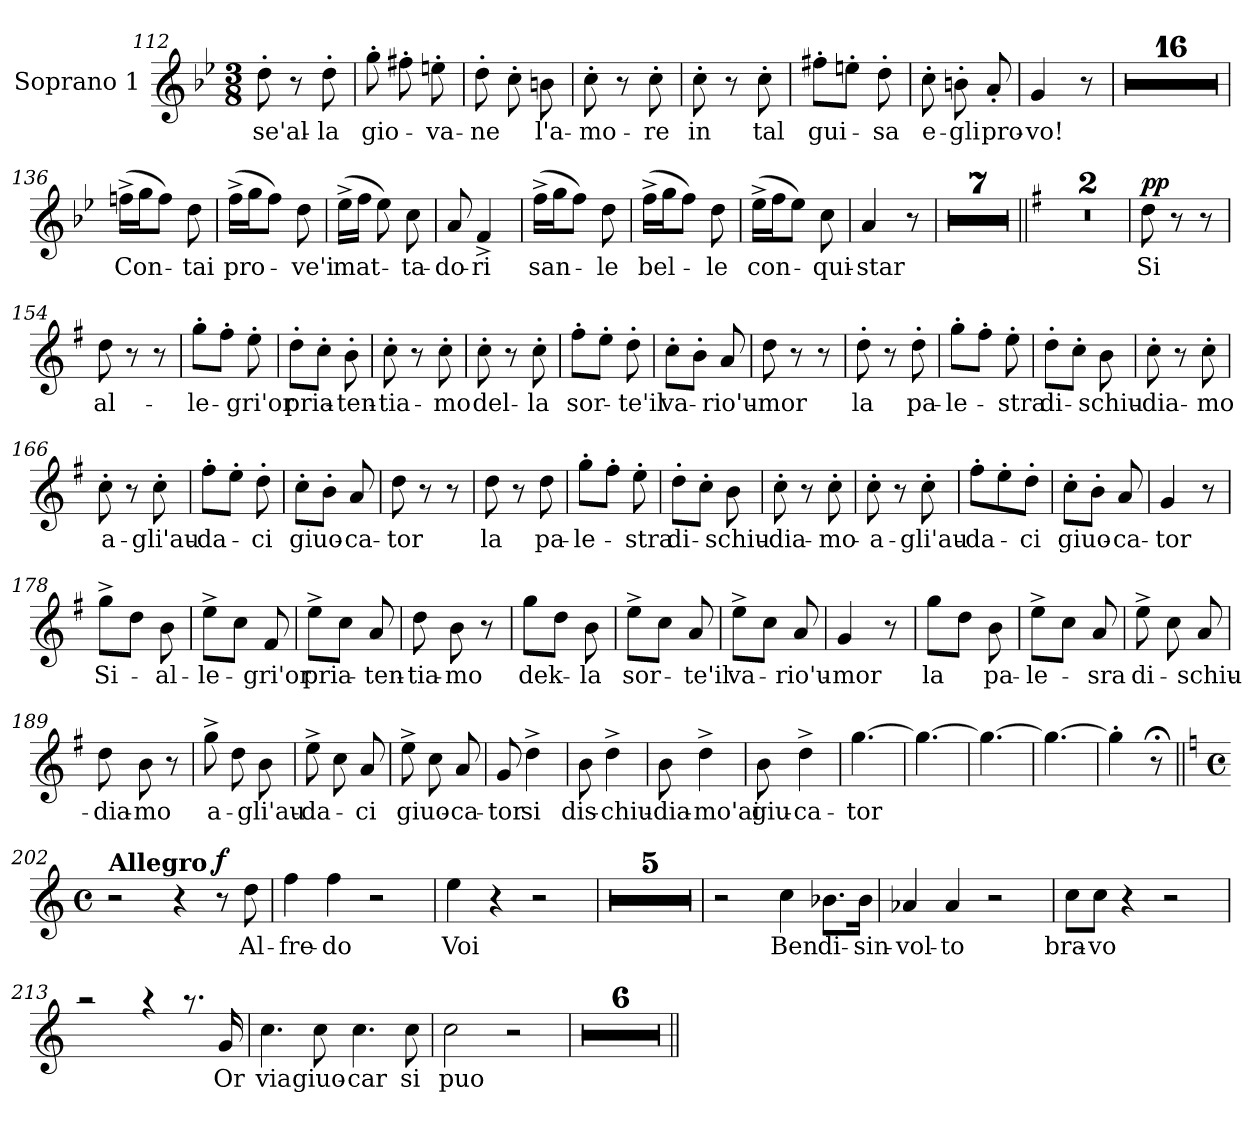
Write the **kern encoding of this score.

**kern	**text	**dynam
*part1	*part1	*part1
*staff1	*staff1	*staff1
*I"Soprano 1	*	*
*I'S.1	*	*
*clefG2	*	*
*k[b-e-]	*	*
*B-:	*	*
*M3/8	*	*
=112	=112	=112
8dd'\	se'al-	.
8r	.	.
8dd'\	-la	.
=113	=113	=113
8gg'\	gio-	.
8ff#X'\	.	.
8een'\	-va-	.
=114	=114	=114
8dd'\	-ne	.
8cc'\	.	.
8bn\	l'a-	.
=115	=115	=115
8cc'\	-mo-	.
8r	.	.
8cc'\	-re	.
=116	=116	=116
8cc'\	in	.
8r	.	.
8cc'\	tal	.
!!LO:LB:g=z
=117	=117	=117
8ff#X'\L	gui-	.
8een'\J	.	.
8dd'\	-sa	.
=118	=118	=118
8cc'\	e-	.
8bn'\	-gli	.
8a'/	pro-	.
=119	=119	=119
4g/	-vo!	.
8r	.	.
=120	=120	=120
4.r	.	.
=121	=121	=121
4.r	.	.
=122	=122	=122
4.r	.	.
=123	=123	=123
4.r	.	.
!!LO:PB:g=z
=124	=124	=124
4.r	.	.
=125	=125	=125
4.r	.	.
=126	=126	=126
4.r	.	.
=127	=127	=127
4.r	.	.
=128	=128	=128
4.r	.	.
=129	=129	=129
4.r	.	.
=130	=130	=130
4.r	.	.
=131	=131	=131
4.r	.	.
!!LO:LB:g=z
=132	=132	=132
4.r	.	.
=133	=133	=133
4.r	.	.
=134	=134	=134
4.r	.	.
=135	=135	=135
4.r	.	.
=136	=136	=136
(>16ffn^\LL	Con-	.
16gg\J	.	.
8ff\J)	.	.
8dd\	-tai	.
=137	=137	=137
(>16ff^\LL	pro-	.
16gg\J	.	.
8ff\J)	.	.
8dd\	-ve'i	.
=138	=138	=138
(>16ee-^\LL	mat-	.
16ff\JJ	.	.
8ee-\)	.	.
8cc\	-ta-	.
!!LO:PB:g=z
=139	=139	=139
8a/	-do-	.
4f^/	-ri	.
=140	=140	=140
(>16ff^\LL	san-	.
16gg\J	.	.
8ff\J)	.	.
8dd\	-le	.
=141	=141	=141
(>16ff^\LL	bel-	.
16gg\J	.	.
8ff\J)	.	.
8dd\	-le	.
=142	=142	=142
(>16ee-^\LL	con-	.
16ff\J	.	.
8ee-\J)	.	.
8cc\	-qui-	.
=143	=143	=143
4a/	-star	.
8r	.	.
=144	=144	=144
4.r	.	.
=145	=145	=145
4.r	.	.
!!LO:PB:g=z
=146	=146	=146
4.r	.	.
=147	=147	=147
4.r	.	.
=148	=148	=148
4.r	.	.
=149	=149	=149
4.r	.	.
=150	=150	=150
4.r	.	.
=151||	=151||	=151||
*k[f#]	*	*
*G:	*	*
4.r	.	.
=152	=152	=152
4.r	.	.
=153	=153	=153
!	!	!LO:DY:a
8dd\	Si	pp
8r	.	.
8r	.	.
=154	=154	=154
8dd\	al-	.
8r	.	.
8r	.	.
!!LO:PB:g=z
=155	=155	=155
8gg'\L	-le-	.
8ff#'\J	.	.
8ee'\	-gri'or	.
=156	=156	=156
8dd'\L	pria-	.
8cc'\J	.	.
8b'\	-ten-	.
=157	=157	=157
8cc'\	-tia-	.
8r	.	.
8cc'\	-mo	.
=158	=158	=158
8cc'\	del-	.
8r	.	.
8cc'\	-la	.
=159	=159	=159
8ff#'\L	sor-	.
8ee'\J	.	.
8dd'\	-te'il	.
=160	=160	=160
8cc'\L	va-	.
8b'\J	.	.
8a/	-rio'u-	.
=161	=161	=161
8dd\	-mor	.
8r	.	.
8r	.	.
=162	=162	=162
8dd'\	la	.
8r	.	.
8dd'\	pa-	.
!!LO:PB:g=z
=163	=163	=163
8gg'\L	-le-	.
8ff#'\J	.	.
8ee'\	-stra	.
=164	=164	=164
8dd'\L	di-	.
8cc'\J	.	.
8b\	-schiu-	.
=165	=165	=165
8cc'\	-dia-	.
8r	.	.
8cc'\	-mo	.
!!LO:PB:g=z
=166	=166	=166
8cc'\	a-	.
8r	.	.
8cc'\	-gli'au-	.
=167	=167	=167
8ff#'\L	-da-	.
8ee'\J	.	.
8dd'\	-ci	.
=168	=168	=168
8cc'\L	giuo-	.
8b'\J	.	.
8a/	-ca-	.
=169	=169	=169
8dd\	-tor	.
8r	.	.
8r	.	.
=170	=170	=170
8dd\	la	.
8r	.	.
8dd\	pa-	.
=171	=171	=171
8gg'\L	-le-	.
8ff#'\J	.	.
8ee'\	-stra	.
=172	=172	=172
8dd'\L	di-	.
8cc'\J	.	.
8b\	-schiu-	.
=173	=173	=173
8cc'\	-dia-	.
8r	.	.
8cc'\	-mo-	.
!!LO:PB:g=z
=174	=174	=174
8cc'\	-a-	.
8r	.	.
8cc'\	-gli'au-	.
=175	=175	=175
8ff#'\L	-da-	.
8ee'\	.	.
8dd'\J	-ci	.
=176	=176	=176
8cc'\L	giuo-	.
8b'\J	.	.
8a/	-ca-	.
=177	=177	=177
4g/	-tor	.
8r	.	.
=178	=178	=178
8gg^\L	Si-	.
8dd\J	.	.
8b\	-al-	.
=179	=179	=179
8ee^\L	-le-	.
8cc\J	.	.
8f#/	-gri'or	.
!!LO:PB:g=z
=180	=180	=180
8ee^\L	pria-	.
8cc\J	.	.
8a/	-ten-	.
=181	=181	=181
8dd\	-tia-	.
8b\	-mo	.
8r	.	.
=182	=182	=182
8gg\L	dek-	.
8dd\J	.	.
8b\	-la	.
=183	=183	=183
8ee^\L	sor-	.
8cc\J	.	.
8a/	-te'il	.
=184	=184	=184
8ee^\L	va-	.
8cc\J	.	.
8a/	-rio'u-	.
=185	=185	=185
4g/	-mor	.
8r	.	.
!!LO:PB:g=z
=186	=186	=186
8gg\L	la	.
8dd\J	.	.
8b\	pa-	.
=187	=187	=187
8ee^\L	-le-	.
8cc\J	.	.
8a/	-sra	.
=188	=188	=188
8ee^\	di-	.
8cc\	.	.
8a/	-schiu-	.
=189	=189	=189
8dd\	-dia-	.
8b\	-mo	.
8r	.	.
=190	=190	=190
8gg^\	a-	.
8dd\	.	.
8b\	-gli'au-	.
=191	=191	=191
8ee^\	-da-	.
8cc\	.	.
8a/	-ci	.
!!LO:PB:g=z
=192	=192	=192
8ee^\	giuo-	.
8cc\	.	.
8a/	-ca-	.
=193	=193	=193
8g/	-tor	.
4dd^\	si	.
=194	=194	=194
8b\	dis-	.
4dd^\	-chiu-	.
=195	=195	=195
8b\	-dia-	.
4dd^\	-mo'ai	.
=196	=196	=196
8b\	giu-	.
4dd^\	-ca-	.
=197	=197	=197
[4.gg\	-tor	.
=198	=198	=198
4.gg\_	.	.
=199	=199	=199
4.gg\_	.	.
!!LO:PB:g=z
=200	=200	=200
4.gg\_	.	.
=201	=201	=201
4gg'\]	.	.
8r;<	.	.
!!LO:PB:g=z
=202||	=202||	=202||
*k[]	*	*
*C:	*	*
*M4/4	*	*
*met(c)	*	*
*MM120	*	*
!LO:TX:a:B:t=Allegro	!	!
2r	.	.
4r	.	.
!	!	!LO:DY:a
8r	.	f
8dd\	Al-	.
=203	=203	=203
4ff\	-fre-	.
4ff\	-do	.
2r	.	.
=204	=204	=204
4ee\	Voi	.
4r	.	.
2r	.	.
=205	=205	=205
1r	.	.
=206	=206	=206
1r	.	.
!!LO:PB:g=z
=207	=207	=207
1r	.	.
=208	=208	=208
1r	.	.
=209	=209	=209
1r	.	.
=210	=210	=210
2r	.	.
4cc\	Ben	.
8.b-X\L	di-	.
16b-\Jk	-sin-	.
=211	=211	=211
4a-X/	-vol-	.
4a-/	-to	.
2r	.	.
!!LO:PB:g=z
=212	=212	=212
8cc\L	bra-	.
8cc\J	-vo	.
4r	.	.
2r	.	.
=213	=213	=213
2raa	.	.
4raa	.	.
8.raa	.	.
16g/	Or	.
=214	=214	=214
4.cc\	via	.
8cc\	giuo-	.
4.cc\	-car	.
8cc\	si	.
=215	=215	=215
2cc\	puo	.
2r	.	.
!!LO:LB:g=z
=216	=216	=216
1r	.	.
=217	=217	=217
1r	.	.
=218	=218	=218
1r	.	.
=219	=219	=219
1r	.	.
!!LO:LB:g=z
=220	=220	=220
1r	.	.
=221	=221	=221
1r	.	.
=||	=||	=||
*-	*-	*-
